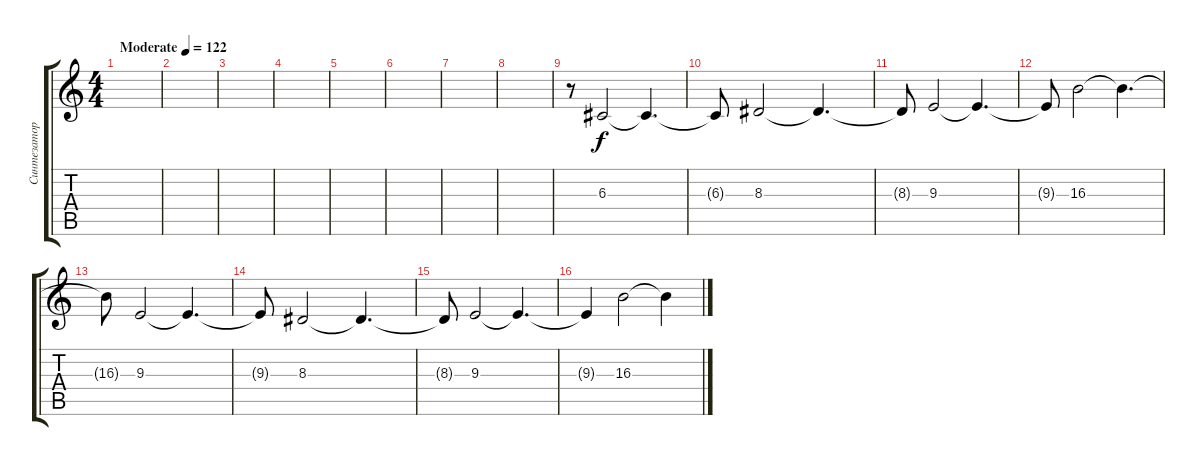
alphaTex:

\track ("Синтезатор" "Синтезатор") {instrument stringensemble2}
\staff {score tabs}
\tuning (E4 B3 G3 D3 A2 E2) {hide}
\ts (4 4)
\tempo (122 "Moderate")
\clef g2
\ks c
|
|
|
|
|
|
|
|
r.8 6.3.2 6.3{t}.4{d} |
6.3{t}.8 8.3.2 8.3{t}.4{d} |
8.3{t}.8 9.3.2 9.3{t}.4{d} |
9.3{t}.8 16.3.2 16.3{t}.4{d} |
16.3{t}.8 9.3.2 9.3{t}.4{d} |
9.3{t}.8 8.3.2 8.3{t}.4{d} |
8.3{t}.8 9.3.2 9.3{t}.4{d} |
9.3{t}.4 16.3.2 16.3{t}.4
